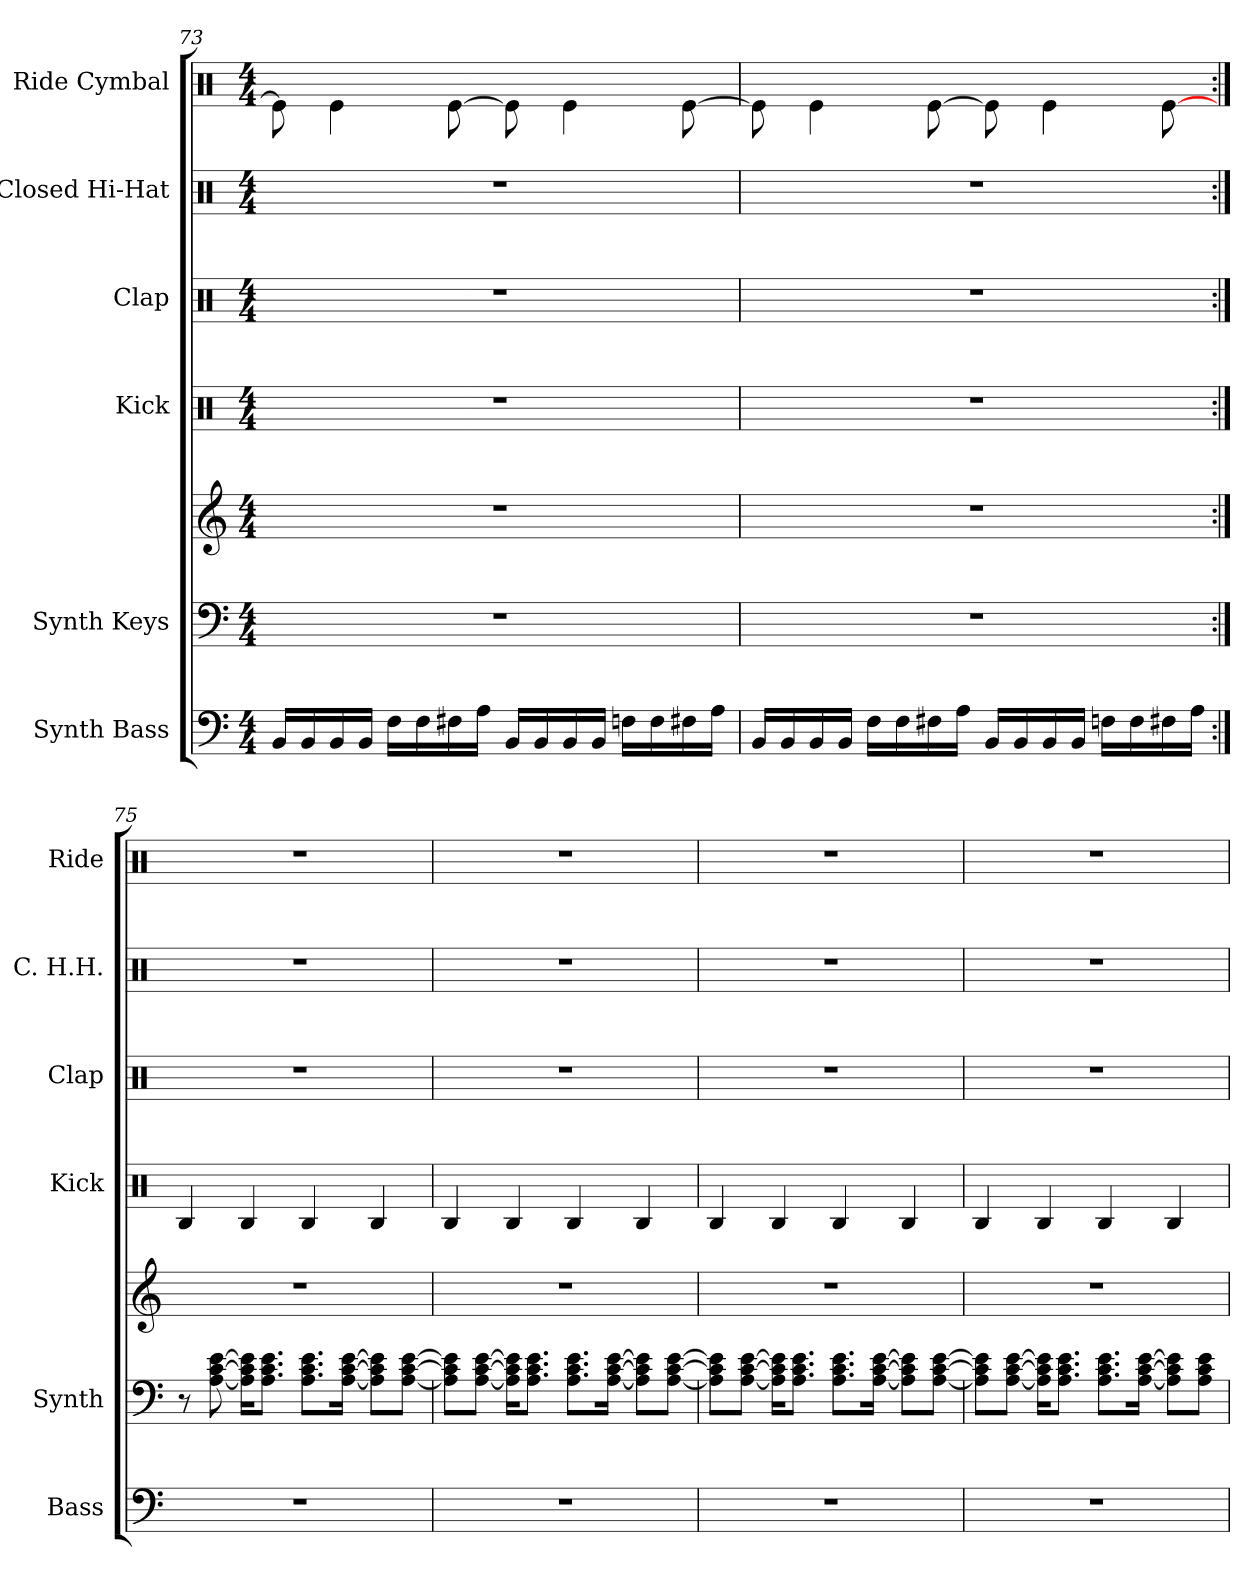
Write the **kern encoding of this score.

**kern	**kern	**kern	**kern	**kern	**kern	**kern
*part6	*part5	*part5	*part4	*part3	*part2	*part1
*staff7	*staff6	*staff5	*staff4	*staff3	*staff2	*staff1
*I"Synth Bass	*I"Synth Keys	*	*I"Kick	*I"Clap	*I"Closed Hi-Hat	*I"Ride Cymbal
*I'Bass	*I'Synth	*	*I'Kick	*I'Clap	*I'C. H.H.	*I'Ride
*clefF4	*clefF4	*clefG2	*clefX	*clefX	*clefX	*clefX
*k[]	*k[]	*k[]	*k[]	*k[]	*k[]	*k[]
*C:	*C:	*C:	*C:	*C:	*C:	*C:
*M4/4	*M4/4	*M4/4	*M4/4	*M4/4	*M4/4	*M4/4
=73	=73	=73	=73	=73	=73	=73
16BB/LL	1r	1r	1r	1r	1r	8Re\]
16BB/	.	.	.	.	.	.
16BB/	.	.	.	.	.	4Re\
16BB/JJ	.	.	.	.	.	.
16F\LL	.	.	.	.	.	.
16F\	.	.	.	.	.	.
16F#X\	.	.	.	.	.	[8Re\
16A\JJ	.	.	.	.	.	.
16BB/LL	.	.	.	.	.	8Re\]
16BB/	.	.	.	.	.	.
16BB/	.	.	.	.	.	4Re\
16BB/JJ	.	.	.	.	.	.
16Fn\LL	.	.	.	.	.	.
16F\	.	.	.	.	.	.
16F#X\	.	.	.	.	.	[8Re\
16A\JJ	.	.	.	.	.	.
=74	=74	=74	=74	=74	=74	=74
16BB/LL	1r	1r	1r	1r	1r	8Re\]
16BB/	.	.	.	.	.	.
16BB/	.	.	.	.	.	4Re\
16BB/JJ	.	.	.	.	.	.
16F\LL	.	.	.	.	.	.
16F\	.	.	.	.	.	.
16F#X\	.	.	.	.	.	[8Re\
16A\JJ	.	.	.	.	.	.
16BB/LL	.	.	.	.	.	8Re\]
16BB/	.	.	.	.	.	.
16BB/	.	.	.	.	.	4Re\
16BB/JJ	.	.	.	.	.	.
16Fn\LL	.	.	.	.	.	.
16F\	.	.	.	.	.	.
16F#X\	.	.	.	.	.	[8Re\
16A\JJ	.	.	.	.	.	.
!!LO:LB:g=z
=75:|!	=75:|!	=75:|!	=75:|!	=75:|!	=75:|!	=75:|!
1r	8r	1r	4RB/	1r	1r	1r
.	[8A\ [8c\ [8e\	.	.	.	.	.
.	16A\] 16c\] 16e\]KL	.	4RB/	.	.	.
.	8.A\ 8.c\ 8.e\J	.	.	.	.	.
.	8.A\ 8.c\ 8.e\L	.	4RB/	.	.	.
.	[16A\ [16c\ [16e\Jk	.	.	.	.	.
.	8A\] 8c\] 8e\]L	.	4RB/	.	.	.
.	[8A\ [8c\ [8e\J	.	.	.	.	.
=76	=76	=76	=76	=76	=76	=76
1r	8A\] 8c\] 8e\]L	1r	4RB/	1r	1r	1r
.	[8A\ [8c\ [8e\J	.	.	.	.	.
.	16A\] 16c\] 16e\]KL	.	4RB/	.	.	.
.	8.A\ 8.c\ 8.e\J	.	.	.	.	.
.	8.A\ 8.c\ 8.e\L	.	4RB/	.	.	.
.	[16A\ [16c\ [16e\Jk	.	.	.	.	.
.	8A\] 8c\] 8e\]L	.	4RB/	.	.	.
.	[8A\ [8c\ [8e\J	.	.	.	.	.
=77	=77	=77	=77	=77	=77	=77
1r	8A\] 8c\] 8e\]L	1r	4RB/	1r	1r	1r
.	[8A\ [8c\ [8e\J	.	.	.	.	.
.	16A\] 16c\] 16e\]KL	.	4RB/	.	.	.
.	8.A\ 8.c\ 8.e\J	.	.	.	.	.
.	8.A\ 8.c\ 8.e\L	.	4RB/	.	.	.
.	[16A\ [16c\ [16e\Jk	.	.	.	.	.
.	8A\] 8c\] 8e\]L	.	4RB/	.	.	.
.	[8A\ [8c\ [8e\J	.	.	.	.	.
=78	=78	=78	=78	=78	=78	=78
1r	8A\] 8c\] 8e\]L	1r	4RB/	1r	1r	1r
.	[8A\ [8c\ [8e\J	.	.	.	.	.
.	16A\] 16c\] 16e\]KL	.	4RB/	.	.	.
.	8.A\ 8.c\ 8.e\J	.	.	.	.	.
.	8.A\ 8.c\ 8.e\L	.	4RB/	.	.	.
.	[16A\ [16c\ [16e\Jk	.	.	.	.	.
.	8A\] 8c\] 8e\]L	.	4RB/	.	.	.
.	8A\ 8c\ 8e\J	.	.	.	.	.
=	=	=	=	=	=	=
*-	*-	*-	*-	*-	*-	*-
